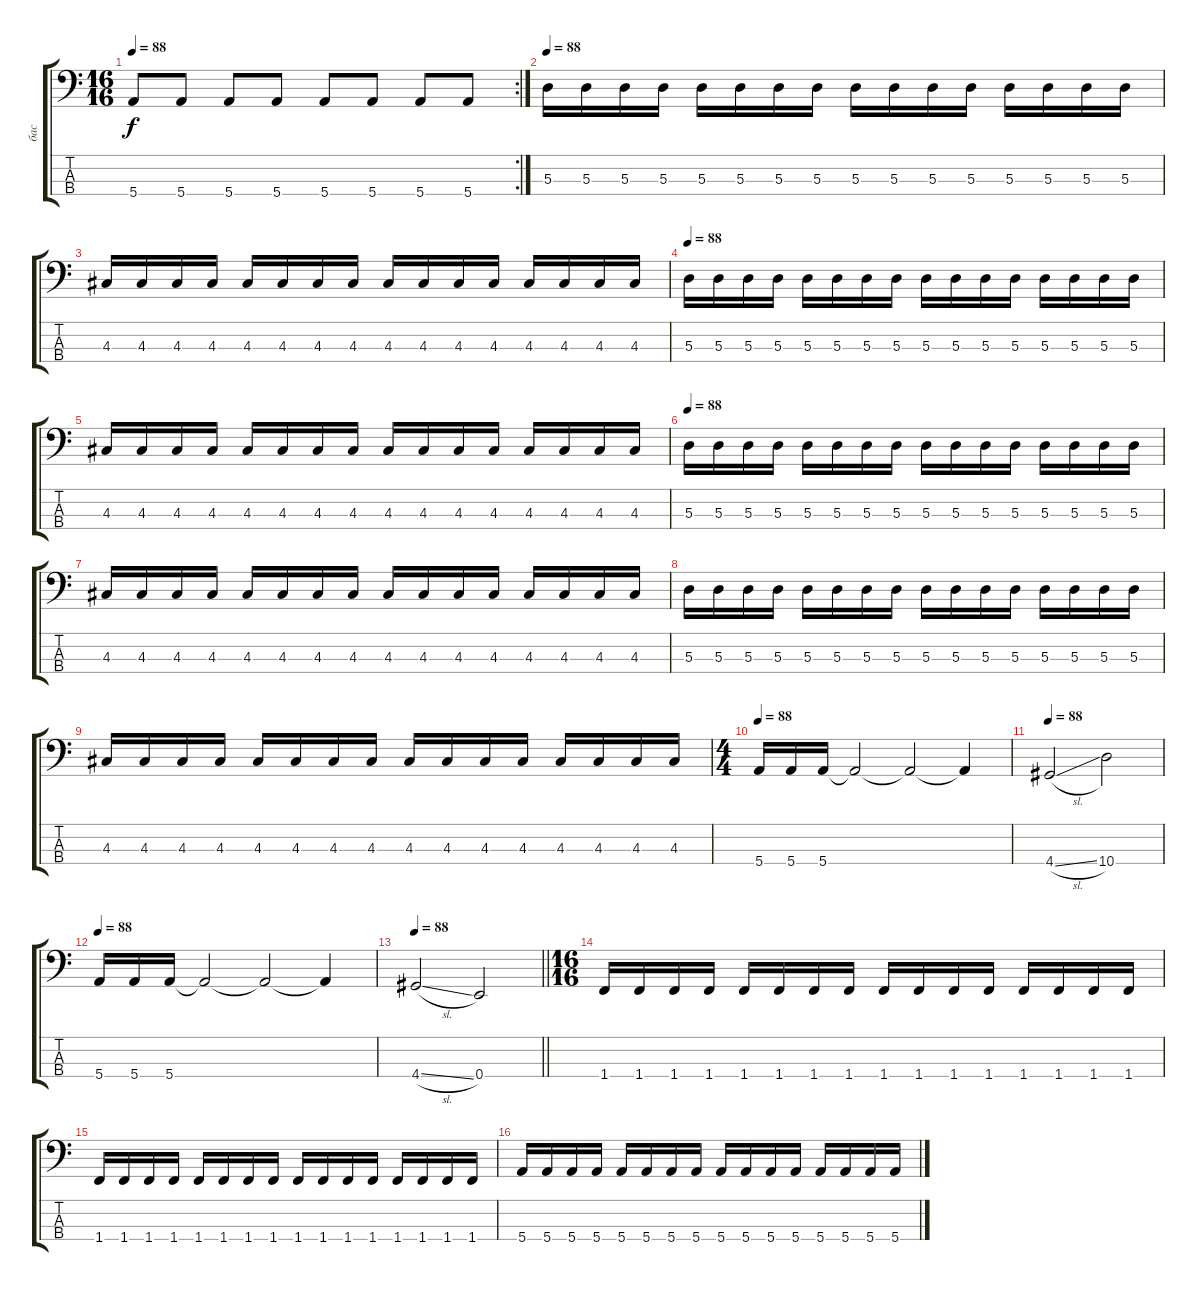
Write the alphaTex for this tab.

\track ("бас" "бас") {instrument electricbassfinger}
\staff {score tabs}
\tuning (G2 D2 A1 E1) {hide}
\rc 2
\ts (16 16)
\tempo 88
\clef f4
\ks c
5.4.8{dy f} 5.4.8 5.4.8 5.4.8 5.4.8 5.4.8 5.4.8 5.4.8 |
\tempo 88
5.3.16 5.3.16 5.3.16 5.3.16 5.3.16 5.3.16 5.3.16 5.3.16 5.3.16 5.3.16 5.3.16 5.3.16 5.3.16 5.3.16 5.3.16 5.3.16 |
4.3.16 4.3.16 4.3.16 4.3.16 4.3.16 4.3.16 4.3.16 4.3.16 4.3.16 4.3.16 4.3.16 4.3.16 4.3.16 4.3.16 4.3.16 4.3.16 |
\tempo 88
5.3.16 5.3.16 5.3.16 5.3.16 5.3.16 5.3.16 5.3.16 5.3.16 5.3.16 5.3.16 5.3.16 5.3.16 5.3.16 5.3.16 5.3.16 5.3.16 |
4.3.16 4.3.16 4.3.16 4.3.16 4.3.16 4.3.16 4.3.16 4.3.16 4.3.16 4.3.16 4.3.16 4.3.16 4.3.16 4.3.16 4.3.16 4.3.16 |
\tempo 88
5.3.16 5.3.16 5.3.16 5.3.16 5.3.16 5.3.16 5.3.16 5.3.16 5.3.16 5.3.16 5.3.16 5.3.16 5.3.16 5.3.16 5.3.16 5.3.16 |
4.3.16 4.3.16 4.3.16 4.3.16 4.3.16 4.3.16 4.3.16 4.3.16 4.3.16 4.3.16 4.3.16 4.3.16 4.3.16 4.3.16 4.3.16 4.3.16 |
5.3.16 5.3.16 5.3.16 5.3.16 5.3.16 5.3.16 5.3.16 5.3.16 5.3.16 5.3.16 5.3.16 5.3.16 5.3.16 5.3.16 5.3.16 5.3.16 |
4.3.16 4.3.16 4.3.16 4.3.16 4.3.16 4.3.16 4.3.16 4.3.16 4.3.16 4.3.16 4.3.16 4.3.16 4.3.16 4.3.16 4.3.16 4.3.16 |
\ts (4 4)
\tempo 88
5.4.16 5.4.16 5.4.16 5.4{t}.2 5.4{t}.2 5.4{t}.4 |
\tempo 88
4.4{sl}.2 10.4.2 |
\tempo 88
5.4.16 5.4.16 5.4.16 5.4{t}.2 5.4{t}.2 5.4{t}.4 |
\tempo 88
\barLineRight lightlight
4.4{sl}.2 0.4.2 |
\ts (16 16)
1.4.16 1.4.16 1.4.16 1.4.16 1.4.16 1.4.16 1.4.16 1.4.16 1.4.16 1.4.16 1.4.16 1.4.16 1.4.16 1.4.16 1.4.16 1.4.16 |
1.4.16 1.4.16 1.4.16 1.4.16 1.4.16 1.4.16 1.4.16 1.4.16 1.4.16 1.4.16 1.4.16 1.4.16 1.4.16 1.4.16 1.4.16 1.4.16 |
5.4.16 5.4.16 5.4.16 5.4.16 5.4.16 5.4.16 5.4.16 5.4.16 5.4.16 5.4.16 5.4.16 5.4.16 5.4.16 5.4.16 5.4.16 5.4.16
